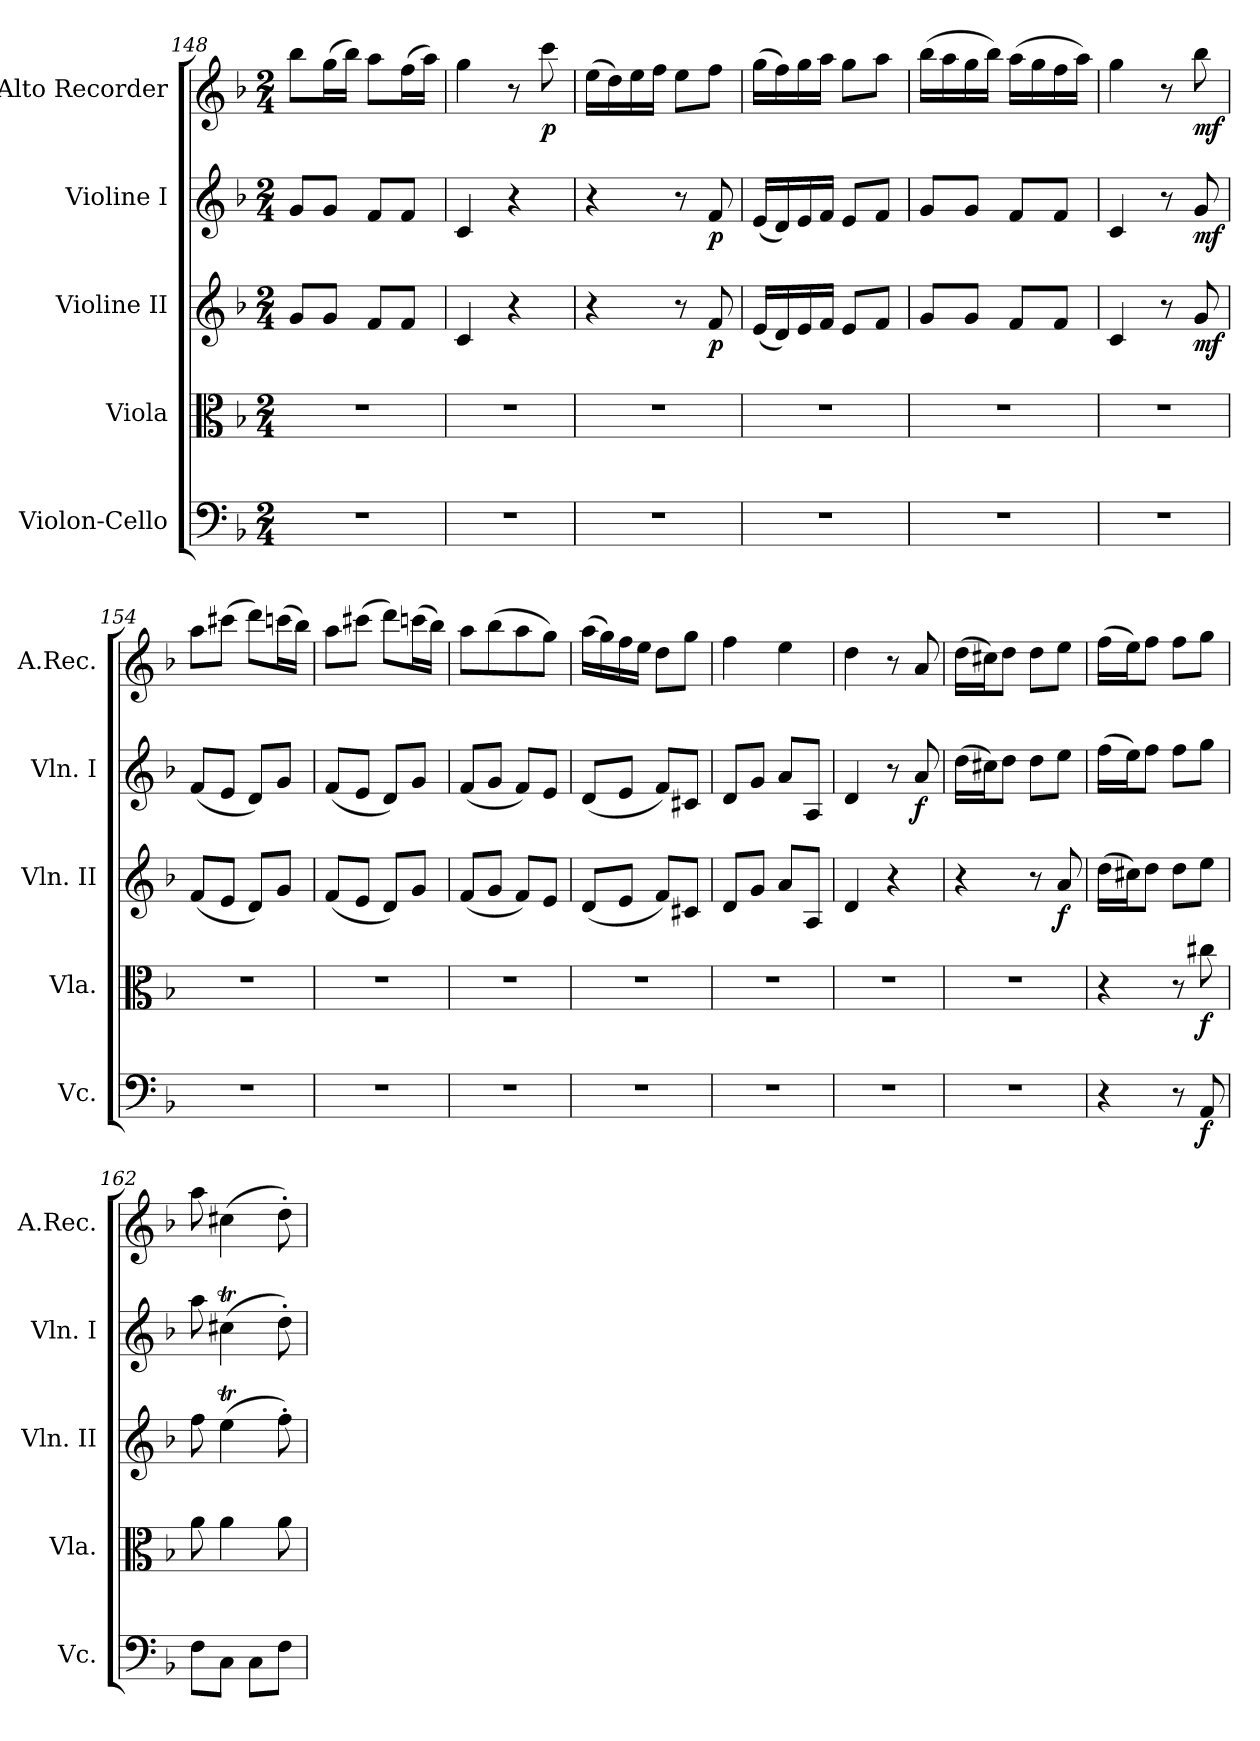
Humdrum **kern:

**kern	**dynam	**kern	**dynam	**kern	**dynam	**kern	**dynam	**kern	**dynam
*part5	*part5	*part4	*part4	*part3	*part3	*part2	*part2	*part1	*part1
*staff5	*staff5	*staff4	*staff4	*staff3	*staff3	*staff2	*staff2	*staff1	*staff1
*I"Violon-Cello	*	*I"Viola	*	*I"Violine II	*	*I"Violine I	*	*I"Alto Recorder	*
*I'Vc.	*	*I'Vla.	*	*I'Vln. II	*	*I'Vln. I	*	*I'A.Rec.	*
*clefF4	*	*clefC3	*	*clefG2	*	*clefG2	*	*clefG2	*
*k[b-]	*	*k[b-]	*	*k[b-]	*	*k[b-]	*	*k[b-]	*
*M2/4	*	*M2/4	*	*M2/4	*	*M2/4	*	*M2/4	*
=148	=148	=148	=148	=148	=148	=148	=148	=148	=148
2r	.	2r	.	8g/L	.	8g/L	.	8bb-\L	.
.	.	.	.	8g/J	.	8g/J	.	(>16gg\L	.
.	.	.	.	.	.	.	.	16bb-\JJ)	.
.	.	.	.	8f/L	.	8f/L	.	8aa\L	.
.	.	.	.	8f/J	.	8f/J	.	(>16ff\L	.
.	.	.	.	.	.	.	.	16aa\JJ)	.
=149	=149	=149	=149	=149	=149	=149	=149	=149	=149
2r	.	2r	.	4c/	.	4c/	.	4gg\	.
.	.	.	.	4r	.	4r	.	8r	.
!	!	!	!	!	!	!	!	!	!LO:DY:b
.	.	.	.	.	.	.	.	8ccc\	p
=150	=150	=150	=150	=150	=150	=150	=150	=150	=150
2r	.	2r	.	4r	.	4r	.	(>16ee\LL	.
.	.	.	.	.	.	.	.	16dd\)	.
.	.	.	.	.	.	.	.	16ee\	.
.	.	.	.	.	.	.	.	16ff\JJ	.
.	.	.	.	8r	.	8r	.	8ee\L	.
!	!	!	!	!	!LO:DY:b	!	!LO:DY:b	!	!
.	.	.	.	8f/	p	8f/	p	8ff\J	.
=151	=151	=151	=151	=151	=151	=151	=151	=151	=151
2r	.	2r	.	(16e/LL	.	(16e/LL	.	(>16gg\LL	.
.	.	.	.	16d/)	.	16d/)	.	16ff\)	.
.	.	.	.	16e/	.	16e/	.	16gg\	.
.	.	.	.	16f/JJ	.	16f/JJ	.	16aa\JJ	.
.	.	.	.	8e/L	.	8e/L	.	8gg\L	.
.	.	.	.	8f/J	.	8f/J	.	8aa\J	.
=152	=152	=152	=152	=152	=152	=152	=152	=152	=152
2r	.	2r	.	8g/L	.	8g/L	.	(>16bb-\LL	.
.	.	.	.	.	.	.	.	16aa\	.
.	.	.	.	8g/J	.	8g/J	.	16gg\	.
.	.	.	.	.	.	.	.	16bb-\JJ)	.
.	.	.	.	8f/L	.	8f/L	.	(>16aa\LL	.
.	.	.	.	.	.	.	.	16gg\	.
.	.	.	.	8f/J	.	8f/J	.	16ff\	.
.	.	.	.	.	.	.	.	16aa\JJ)	.
=153	=153	=153	=153	=153	=153	=153	=153	=153	=153
2r	.	2r	.	4c/	.	4c/	.	4gg\	.
.	.	.	.	8r	.	8r	.	8r	.
!	!	!	!	!	!LO:DY:b	!	!LO:DY:b	!	!LO:DY:b
.	.	.	.	8g/	mf	8g/	mf	8bb-\	mf
!!LO:LB:g=z
=154	=154	=154	=154	=154	=154	=154	=154	=154	=154
2r	.	2r	.	(8f/L	.	(8f/L	.	8aa\L	.
.	.	.	.	8e/J	.	8e/J	.	(>8ccc#X\J	.
.	.	.	.	8d/L)	.	8d/L)	.	8ddd\L)	.
.	.	.	.	8g/J	.	8g/J	.	(>16cccn\L	.
.	.	.	.	.	.	.	.	16bb-\JJ)	.
=155	=155	=155	=155	=155	=155	=155	=155	=155	=155
2r	.	2r	.	(8f/L	.	(8f/L	.	8aa\L	.
.	.	.	.	8e/J	.	8e/J	.	(>8ccc#X\J	.
.	.	.	.	8d/L)	.	8d/L)	.	8ddd\L)	.
.	.	.	.	8g/J	.	8g/J	.	(>16cccn\L	.
.	.	.	.	.	.	.	.	16bb-\JJ)	.
=156	=156	=156	=156	=156	=156	=156	=156	=156	=156
2r	.	2r	.	(8f/L	.	(8f/L	.	8aa\L	.
.	.	.	.	8g/J	.	8g/J	.	(>8bb-\	.
.	.	.	.	8f/L)	.	8f/L)	.	8aa\	.
.	.	.	.	8e/J	.	8e/J	.	8gg\J)	.
=157	=157	=157	=157	=157	=157	=157	=157	=157	=157
2r	.	2r	.	(8d/L	.	(8d/L	.	(>16aa\LL	.
.	.	.	.	.	.	.	.	16gg\)	.
.	.	.	.	8e/J	.	8e/J	.	16ff\	.
.	.	.	.	.	.	.	.	16ee\JJ	.
.	.	.	.	8f/L)	.	8f/L)	.	8dd\L	.
.	.	.	.	8c#X/J	.	8c#X/J	.	8gg\J	.
=158	=158	=158	=158	=158	=158	=158	=158	=158	=158
2r	.	2r	.	8d/L	.	8d/L	.	4ff\	.
.	.	.	.	8g/J	.	8g/J	.	.	.
.	.	.	.	8a/L	.	8a/L	.	4ee\	.
.	.	.	.	8A/J	.	8A/J	.	.	.
=159	=159	=159	=159	=159	=159	=159	=159	=159	=159
2r	.	2r	.	4d/	.	4d/	.	4dd\	.
.	.	.	.	4r	.	8r	.	8r	.
!	!	!	!	!	!	!	!LO:DY:b	!	!
.	.	.	.	.	.	8a/	f	8a/	.
=160	=160	=160	=160	=160	=160	=160	=160	=160	=160
2r	.	2r	.	4r	.	(>16dd\LL	.	(>16dd\LL	.
.	.	.	.	.	.	16cc#X\J)	.	16cc#X\J)	.
.	.	.	.	.	.	8dd\J	.	8dd\J	.
.	.	.	.	8r	.	8dd\L	.	8dd\L	.
!	!	!	!	!	!LO:DY:b	!	!	!	!
.	.	.	.	8a/	f	8ee\J	.	8ee\J	.
=161	=161	=161	=161	=161	=161	=161	=161	=161	=161
4r	.	4r	.	(>16dd\LL	.	(>16ff\LL	.	(>16ff\LL	.
.	.	.	.	16cc#X\J)	.	16ee\J)	.	16ee\J)	.
.	.	.	.	8dd\J	.	8ff\J	.	8ff\J	.
8r	.	8r	.	8dd\L	.	8ff\L	.	8ff\L	.
!	!LO:DY:b	!	!LO:DY:b	!	!	!	!	!	!
8AA/	f	8cc#X\	f	8ee\J	.	8gg\J	.	8gg\J	.
=162	=162	=162	=162	=162	=162	=162	=162	=162	=162
8F\L	.	8a\	.	8ff\	.	8aa\	.	8aa\	.
8C\J	.	4a\	.	(>4eet\	.	(>4cc#Xt\	.	(>4cc#X\	.
8C\L	.	.	.	.	.	.	.	.	.
8F\J	.	8a\	.	8ff'\)	.	8dd'\)	.	8dd'\)	.
=	=	=	=	=	=	=	=	=	=
*-	*-	*-	*-	*-	*-	*-	*-	*-	*-
